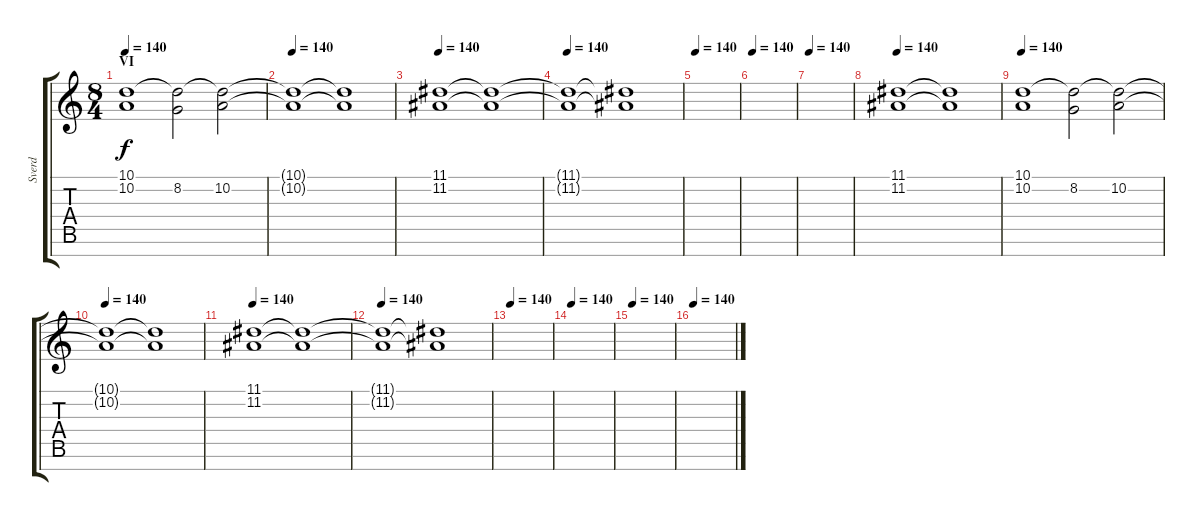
\track ("Sverd" "Sverd") {instrument pad2warm}
\staff {score tabs}
\tuning (E4 B3 G3 D3 A2 E2 B1) {hide}
\ts (8 4)
\section ("" "VI")
\tempo 140
\clef g2
\ks c
(10.1 10.2).1{dy f} (10.1{t} 8.2).2 (10.1{t} 10.2).2 |
\tempo 140
(10.1{t} 10.2{t}).1 (10.1{t} 10.2{t}).1 |
\tempo 140
(11.1 11.2).1 (11.1{t} 11.2{t}).1 |
\tempo 140
(11.1{t} 11.2{t}).1 (11.1{t} 11.2{t}).1 |
\tempo 140
|
\tempo 140
|
\tempo 140
|
\tempo 140
(11.1 11.2).1{volume 10} (11.1{t} 11.2{t}).1 |
\tempo 140
(10.1 10.2).1 (10.1{t} 8.2).2 (10.1{t} 10.2).2 |
\tempo 140
(10.1{t} 10.2{t}).1 (10.1{t} 10.2{t}).1 |
\tempo 140
(11.1 11.2).1 (11.1{t} 11.2{t}).1 |
\tempo 140
(11.1{t} 11.2{t}).1 (11.1{t} 11.2{t}).1 |
\tempo 140
|
\tempo 140
|
\tempo 140
|
\tempo 140
